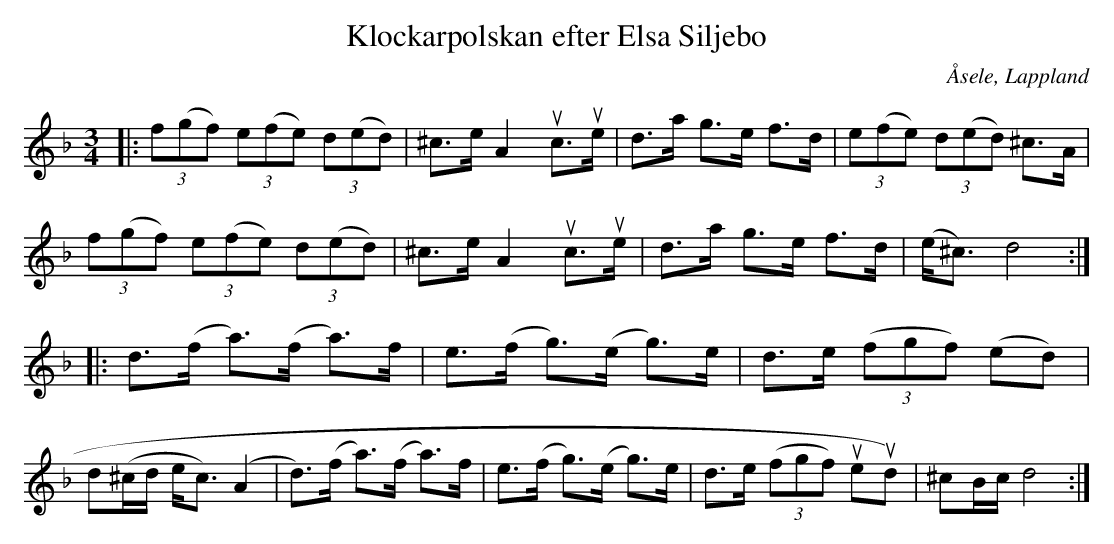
X:1
T:Klockarpolskan efter Elsa Siljebo
O:Åsele, Lappland
M:3/4
L:1/8
K:Dm
|: (3f(gf) (3e(fe) (3d(ed) | ^c>e A2 uc>ue | d>a g>e f>d | (3e(fe) (3d(ed) ^c>A |
(3f(gf) (3e(fe) (3d(ed) | ^c>e A2 uc>ue | d>a g>e f>d | (e<^c) d4 :|
|:d>(f a)>(f a)>f | e>(f g)>(e g)>e | d>e (3(fgf) (ed) | d(^c/d/ e<c) (A2 | d)(>f a)>(f a)>f | e>(f g)>(e g)>e | d>e (3(fgf) ueud) | ^cB/c/ d4 :|
